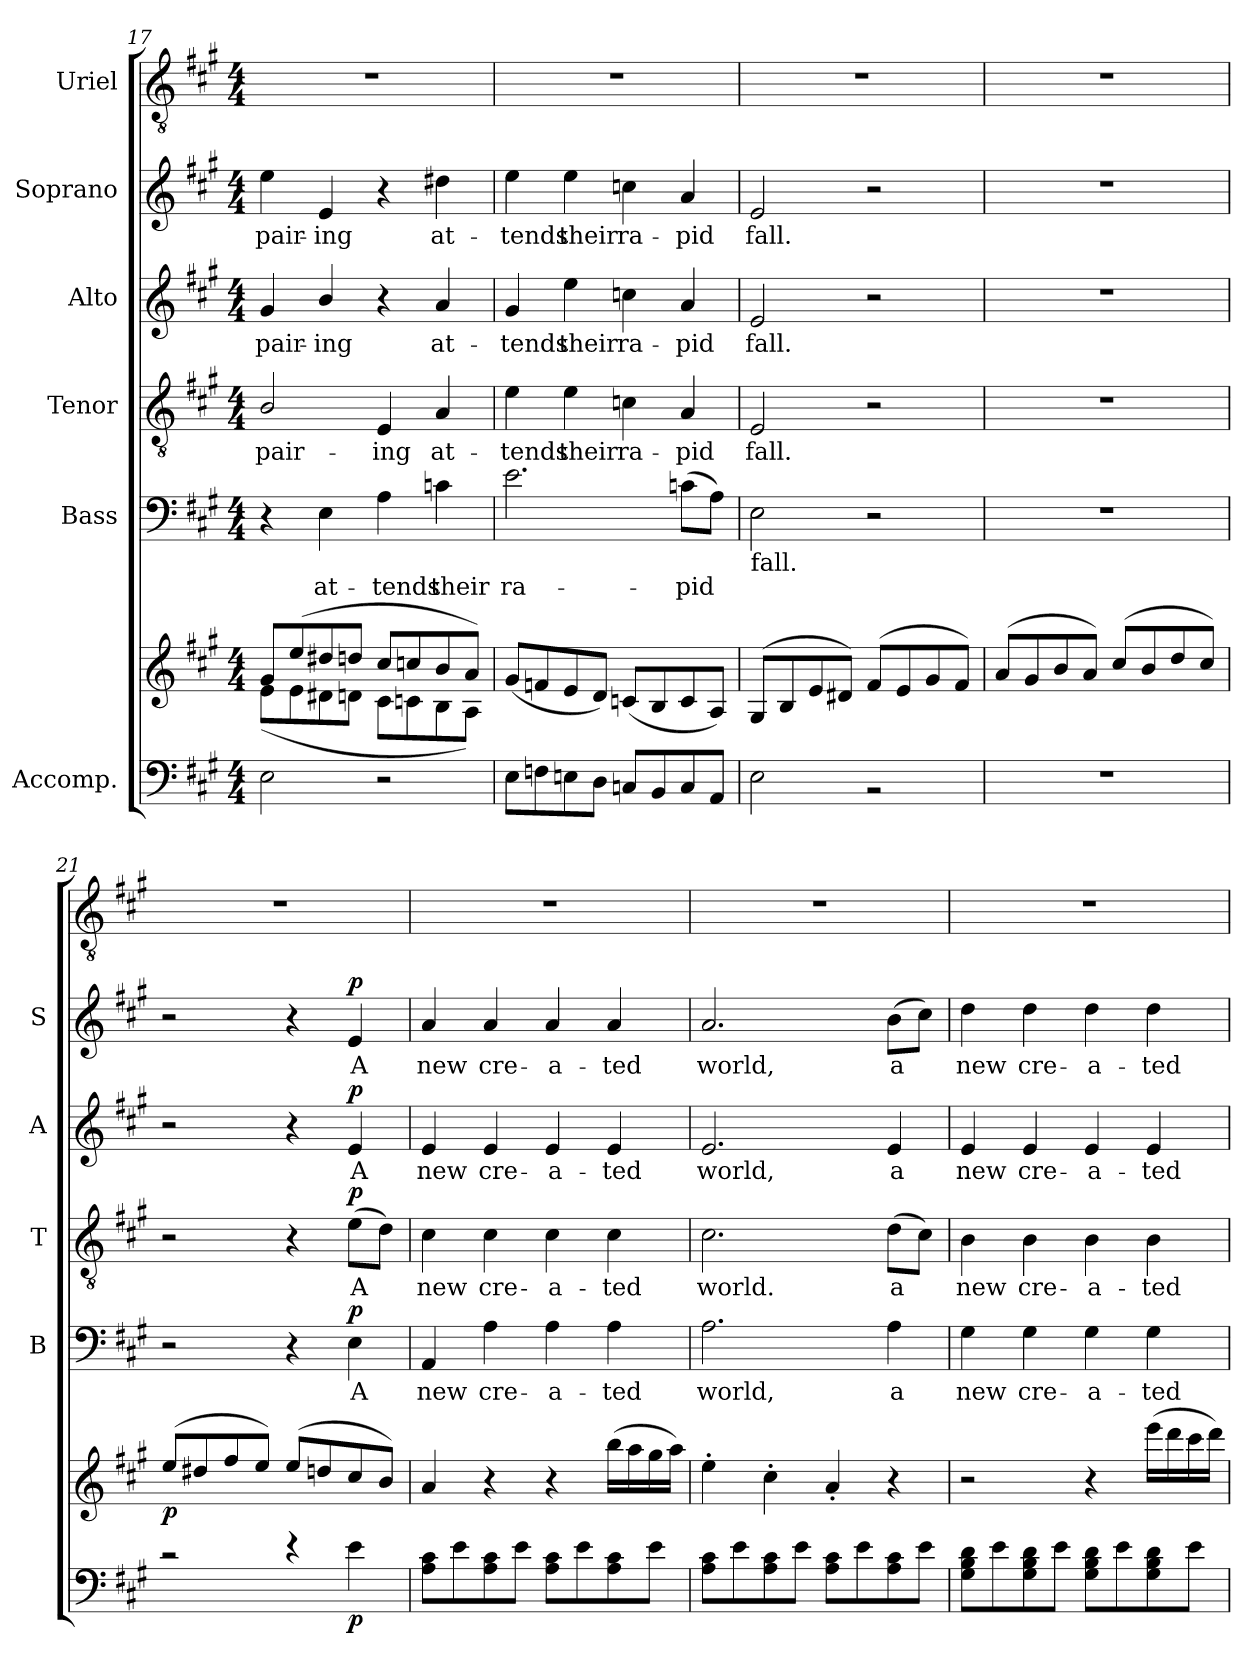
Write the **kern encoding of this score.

**kern	**kern	**dynam	**kern	**text	**dynam	**kern	**text	**dynam	**kern	**text	**dynam	**kern	**text	**dynam	**kern
*part6	*part6	*part6	*part5	*part5	*part5	*part4	*part4	*part4	*part3	*part3	*part3	*part2	*part2	*part2	*part1
*staff7	*staff6	*staff6/7	*staff5	*staff5	*staff5	*staff4	*staff4	*staff4	*staff3	*staff3	*staff3	*staff2	*staff2	*staff2	*staff1
*I"Accomp.	*	*	*I"Bass	*	*	*I"Tenor	*	*	*I"Alto	*	*	*I"Soprano	*	*	*I"Uriel
*	*	*	*I'B	*	*	*I'T	*	*	*I'A	*	*	*I'S	*	*	*
*clefF4	*clefG2	*	*clefF4	*	*	*clefGv2	*	*	*clefG2	*	*	*clefG2	*	*	*clefGv2
*k[f#c#g#]	*k[f#c#g#]	*	*k[f#c#g#]	*	*	*k[f#c#g#]	*	*	*k[f#c#g#]	*	*	*k[f#c#g#]	*	*	*k[f#c#g#]
*A:	*A:	*	*A:	*	*	*A:	*	*	*A:	*	*	*A:	*	*	*A:
*M4/4	*M4/4	*	*M4/4	*	*	*M4/4	*	*	*M4/4	*	*	*M4/4	*	*	*M4/4
=17	=17	=17	=17	=17	=17	=17	=17	=17	=17	=17	=17	=17	=17	=17	=17
*^	*^	*	*	*	*	*	*	*	*	*	*	*	*	*	*
!	!	!	!	!	!	!	!	!	!LO:LY:b	!	!	!LO:LY:b	!	!	!LO:LY:b	!	!
2E\	2ryy	8g#/L	(<8e\L	.	4r	.	.	2B/	pair-	.	4g#/	-pair-	.	4ee\	-pair-	.	1r
.	.	(>8ee/	8e\	.	.	.	.	.	.	.	.	.	.	.	.	.	.
!	!	!	!	!	!	!LO:LY:b	!	!	!	!	!	!LO:LY:b	!	!	!LO:LY:b	!	!
.	.	8dd#X/	8d#X\	.	4E\	at-	.	.	.	.	4b/	-ing	.	4e/	-ing	.	.
.	.	8ddn/J	8dn\J	.	.	.	.	.	.	.	.	.	.	.	.	.	.
!	!	!	!	!	!	!LO:LY:b	!	!	!LO:LY:b	!	!	!	!	!	!	!	!
2r	2ryy	8cc#/L	8c#\L	.	4A\	-tends	.	4E/	-ing	.	4r	.	.	4r	.	.	.
.	.	8ccn/	8cn\	.	.	.	.	.	.	.	.	.	.	.	.	.	.
!	!	!	!	!	!	!LO:LY:b	!	!	!LO:LY:b	!	!	!LO:LY:b	!	!	!LO:LY:b	!	!
.	.	8b/	8B\	.	4cn\	their	.	4A/	at-	.	4a/	at-	.	4dd#X\	at-	.	.
.	.	8a/J)	8A\J)	.	.	.	.	.	.	.	.	.	.	.	.	.	.
=18	=18	=18	=18	=18	=18	=18	=18	=18	=18	=18	=18	=18	=18	=18	=18	=18	=18
!	!	!	!	!	!	!LO:LY:b	!	!	!LO:LY:b	!	!	!LO:LY:b	!	!	!LO:LY:b	!	!
8E\L	2ryy	(>8g#/L	2ryy	.	2.e\	ra-	.	4e\	-tends	.	4g#/	-tends	.	4ee\	-tends	.	1r
8Fn\	.	8fn/	.	.	.	.	.	.	.	.	.	.	.	.	.	.	.
!	!	!	!	!	!	!	!	!	!LO:LY:b	!	!	!LO:LY:b	!	!	!LO:LY:b	!	!
8En\	.	8e/	.	.	.	.	.	4e\	their	.	4ee\	their	.	4ee\	their	.	.
8D\J	.	8d/J)	.	.	.	.	.	.	.	.	.	.	.	.	.	.	.
!	!	!	!	!	!	!	!	!	!LO:LY:b	!	!	!LO:LY:b	!	!	!LO:LY:b	!	!
8Cn/L	2ryy	(>8cn/L	2ryy	.	.	.	.	4cn\	ra-	.	4ccn\	ra-	.	4ccn\	ra-	.	.
8BB/	.	8B/	.	.	.	.	.	.	.	.	.	.	.	.	.	.	.
!	!	!	!	!	!	!LO:LY:b	!	!	!LO:LY:b	!	!	!LO:LY:b	!	!	!LO:LY:b	!	!
8C/	.	8c/	.	.	(>8cn\L	-pid	.	4A/	-pid	.	4a/	-pid	.	4a/	-pid	.	.
8AA/J	.	8A/J)	.	.	8A\J)	.	.	.	.	.	.	.	.	.	.	.	.
=19	=19	=19	=19	=19	=19	=19	=19	=19	=19	=19	=19	=19	=19	=19	=19	=19	=19
!	!	!	!	!	!LO:TX:b:t=fall.	!	!	!	!	!	!	!	!	!	!	!	!
!	!	!	!	!	!	!	!	!	!LO:LY:b	!	!	!LO:LY:b	!	!	!LO:LY:b	!	!
1ryy	2E\	(>8G#/L	1ryy	.	2E\	.	.	2E/	fall.	.	2e/	fall.	.	2e/	fall.	.	1r
.	.	8B/	.	.	.	.	.	.	.	.	.	.	.	.	.	.	.
.	.	8e/	.	.	.	.	.	.	.	.	.	.	.	.	.	.	.
.	.	8d#X/J)	.	.	.	.	.	.	.	.	.	.	.	.	.	.	.
.	2r	(>8f#/L	.	.	2r	.	.	2r	.	.	2r	.	.	2r	.	.	.
.	.	8e/	.	.	.	.	.	.	.	.	.	.	.	.	.	.	.
.	.	8g#/	.	.	.	.	.	.	.	.	.	.	.	.	.	.	.
.	.	8f#/J)	.	.	.	.	.	.	.	.	.	.	.	.	.	.	.
*v	*v	*	*	*	*	*	*	*	*	*	*	*	*	*	*	*	*
=20	=20	=20	=20	=20	=20	=20	=20	=20	=20	=20	=20	=20	=20	=20	=20	=20
1r	(<8a/L	1ryy	.	1r	.	.	1r	.	.	1r	.	.	1r	.	.	1r
.	8g#/	.	.	.	.	.	.	.	.	.	.	.	.	.	.	.
.	8b/	.	.	.	.	.	.	.	.	.	.	.	.	.	.	.
.	8a/J)	.	.	.	.	.	.	.	.	.	.	.	.	.	.	.
.	(>8cc#/L	.	.	.	.	.	.	.	.	.	.	.	.	.	.	.
.	8b/	.	.	.	.	.	.	.	.	.	.	.	.	.	.	.
.	8dd/	.	.	.	.	.	.	.	.	.	.	.	.	.	.	.
.	8cc#/J)	.	.	.	.	.	.	.	.	.	.	.	.	.	.	.
=21	=21	=21	=21	=21	=21	=21	=21	=21	=21	=21	=21	=21	=21	=21	=21	=21
*^	*	*	*	*	*	*	*	*	*	*	*	*	*	*	*	*
!	!	!	!	!LO:DY:b	!	!	!	!	!	!	!	!	!	!	!	!	!
2r	1ryy	(>8ee/L	1ryy	p	2r	.	.	2r	.	.	2r	.	.	2r	.	.	1r
.	.	8dd#X/	.	.	.	.	.	.	.	.	.	.	.	.	.	.	.
.	.	8ff#/	.	.	.	.	.	.	.	.	.	.	.	.	.	.	.
.	.	8ee/J)	.	.	.	.	.	.	.	.	.	.	.	.	.	.	.
4r	.	(>8ee/L	.	.	4r	.	.	4r	.	.	4r	.	.	4r	.	.	.
.	.	8ddn/	.	.	.	.	.	.	.	.	.	.	.	.	.	.	.
!	!	!	!	!LO:DY:b=2	!	!LO:LY:b	!LO:DY:b	!	!LO:LY:b	!LO:DY:b	!	!LO:LY:b	!LO:DY:b	!	!LO:LY:b	!LO:DY:b	!
4e\	.	8cc#/	.	p	4E\	A	p	(>8e\L	A	p	4e/	A	p	4e/	A	p	.
.	.	8b/J)	.	.	.	.	.	8d\J)	.	.	.	.	.	.	.	.	.
*v	*v	*	*	*	*	*	*	*	*	*	*	*	*	*	*	*	*
*	*v	*v	*	*	*	*	*	*	*	*	*	*	*	*	*	*
!!LO:LB:g=z
=22	=22	=22	=22	=22	=22	=22	=22	=22	=22	=22	=22	=22	=22	=22	=22
!	!	!	!	!LO:LY:b	!	!	!LO:LY:b	!	!	!LO:LY:b	!	!	!LO:LY:b	!	!
8A\ 8c#\L	4a/	.	4AA/	new	.	4c#\	new	.	4e/	new	.	4a/	new	.	1r
8e\	.	.	.	.	.	.	.	.	.	.	.	.	.	.	.
!	!	!	!	!LO:LY:b	!	!	!LO:LY:b	!	!	!LO:LY:b	!	!	!LO:LY:b	!	!
8A\ 8c#\	4r	.	4A\	cre-	.	4c#\	cre-	.	4e/	cre-	.	4a/	cre-	.	.
8e\J	.	.	.	.	.	.	.	.	.	.	.	.	.	.	.
!	!	!	!	!LO:LY:b	!	!	!LO:LY:b	!	!	!LO:LY:b	!	!	!LO:LY:b	!	!
8A\ 8c#\L	4r	.	4A\	-a-	.	4c#\	-a-	.	4e/	-a-	.	4a/	-a-	.	.
8e\	.	.	.	.	.	.	.	.	.	.	.	.	.	.	.
!	!	!	!	!LO:LY:b	!	!	!LO:LY:b	!	!	!LO:LY:b	!	!	!LO:LY:b	!	!
8A\ 8c#\	(>16bb\LL	.	4A\	-ted	.	4c#\	-ted	.	4e/	-ted	.	4a/	-ted	.	.
.	16aa\	.	.	.	.	.	.	.	.	.	.	.	.	.	.
8e\J	16gg#\	.	.	.	.	.	.	.	.	.	.	.	.	.	.
.	16aa\JJ)	.	.	.	.	.	.	.	.	.	.	.	.	.	.
=23	=23	=23	=23	=23	=23	=23	=23	=23	=23	=23	=23	=23	=23	=23	=23
!	!	!	!	!LO:LY:b	!	!	!LO:LY:b	!	!	!LO:LY:b	!	!	!LO:LY:b	!	!
8A\ 8c#\L	4ee'>\	.	2.A\	world,	.	2.c#\	world.	.	2.e/	world,	.	2.a/	world,	.	1r
8e\	.	.	.	.	.	.	.	.	.	.	.	.	.	.	.
8A\ 8c#\	4cc#'>\	.	.	.	.	.	.	.	.	.	.	.	.	.	.
8e\J	.	.	.	.	.	.	.	.	.	.	.	.	.	.	.
8A\ 8c#\L	4a'</	.	.	.	.	.	.	.	.	.	.	.	.	.	.
8e\	.	.	.	.	.	.	.	.	.	.	.	.	.	.	.
!	!	!	!	!LO:LY:b	!	!	!LO:LY:b	!	!	!LO:LY:b	!	!	!LO:LY:b	!	!
8A\ 8c#\	4r	.	4A\	a	.	(>8d\L	a	.	4e/	a	.	(>8b\L	a	.	.
8e\J	.	.	.	.	.	8c#\J)	.	.	.	.	.	8cc#\J)	.	.	.
=24	=24	=24	=24	=24	=24	=24	=24	=24	=24	=24	=24	=24	=24	=24	=24
!	!	!	!	!LO:LY:b	!	!	!LO:LY:b	!	!	!LO:LY:b	!	!	!LO:LY:b	!	!
8G#\ 8B\ 8d\L	2r	.	4G#\	new	.	4B\	new	.	4e/	new	.	4dd\	new	.	1r
8e\	.	.	.	.	.	.	.	.	.	.	.	.	.	.	.
!	!	!	!	!LO:LY:b	!	!	!LO:LY:b	!	!	!LO:LY:b	!	!	!LO:LY:b	!	!
8G#\ 8B\ 8d\	.	.	4G#\	cre-	.	4B\	cre-	.	4e/	cre-	.	4dd\	cre-	.	.
8e\J	.	.	.	.	.	.	.	.	.	.	.	.	.	.	.
!	!	!	!	!LO:LY:b	!	!	!LO:LY:b	!	!	!LO:LY:b	!	!	!LO:LY:b	!	!
8G#\ 8B\ 8d\L	4r	.	4G#\	-a-	.	4B\	-a-	.	4e/	-a-	.	4dd\	-a-	.	.
8e\	.	.	.	.	.	.	.	.	.	.	.	.	.	.	.
!	!	!	!	!LO:LY:b	!	!	!LO:LY:b	!	!	!LO:LY:b	!	!	!LO:LY:b	!	!
8G#\ 8B\ 8d\	(>16eee\LL	.	4G#\	-ted	.	4B\	-ted	.	4e/	-ted	.	4dd\	-ted	.	.
.	16ddd\	.	.	.	.	.	.	.	.	.	.	.	.	.	.
8e\J	16ccc#\	.	.	.	.	.	.	.	.	.	.	.	.	.	.
.	16ddd\JJ)	.	.	.	.	.	.	.	.	.	.	.	.	.	.
=	=	=	=	=	=	=	=	=	=	=	=	=	=	=	=
*-	*-	*-	*-	*-	*-	*-	*-	*-	*-	*-	*-	*-	*-	*-	*-
